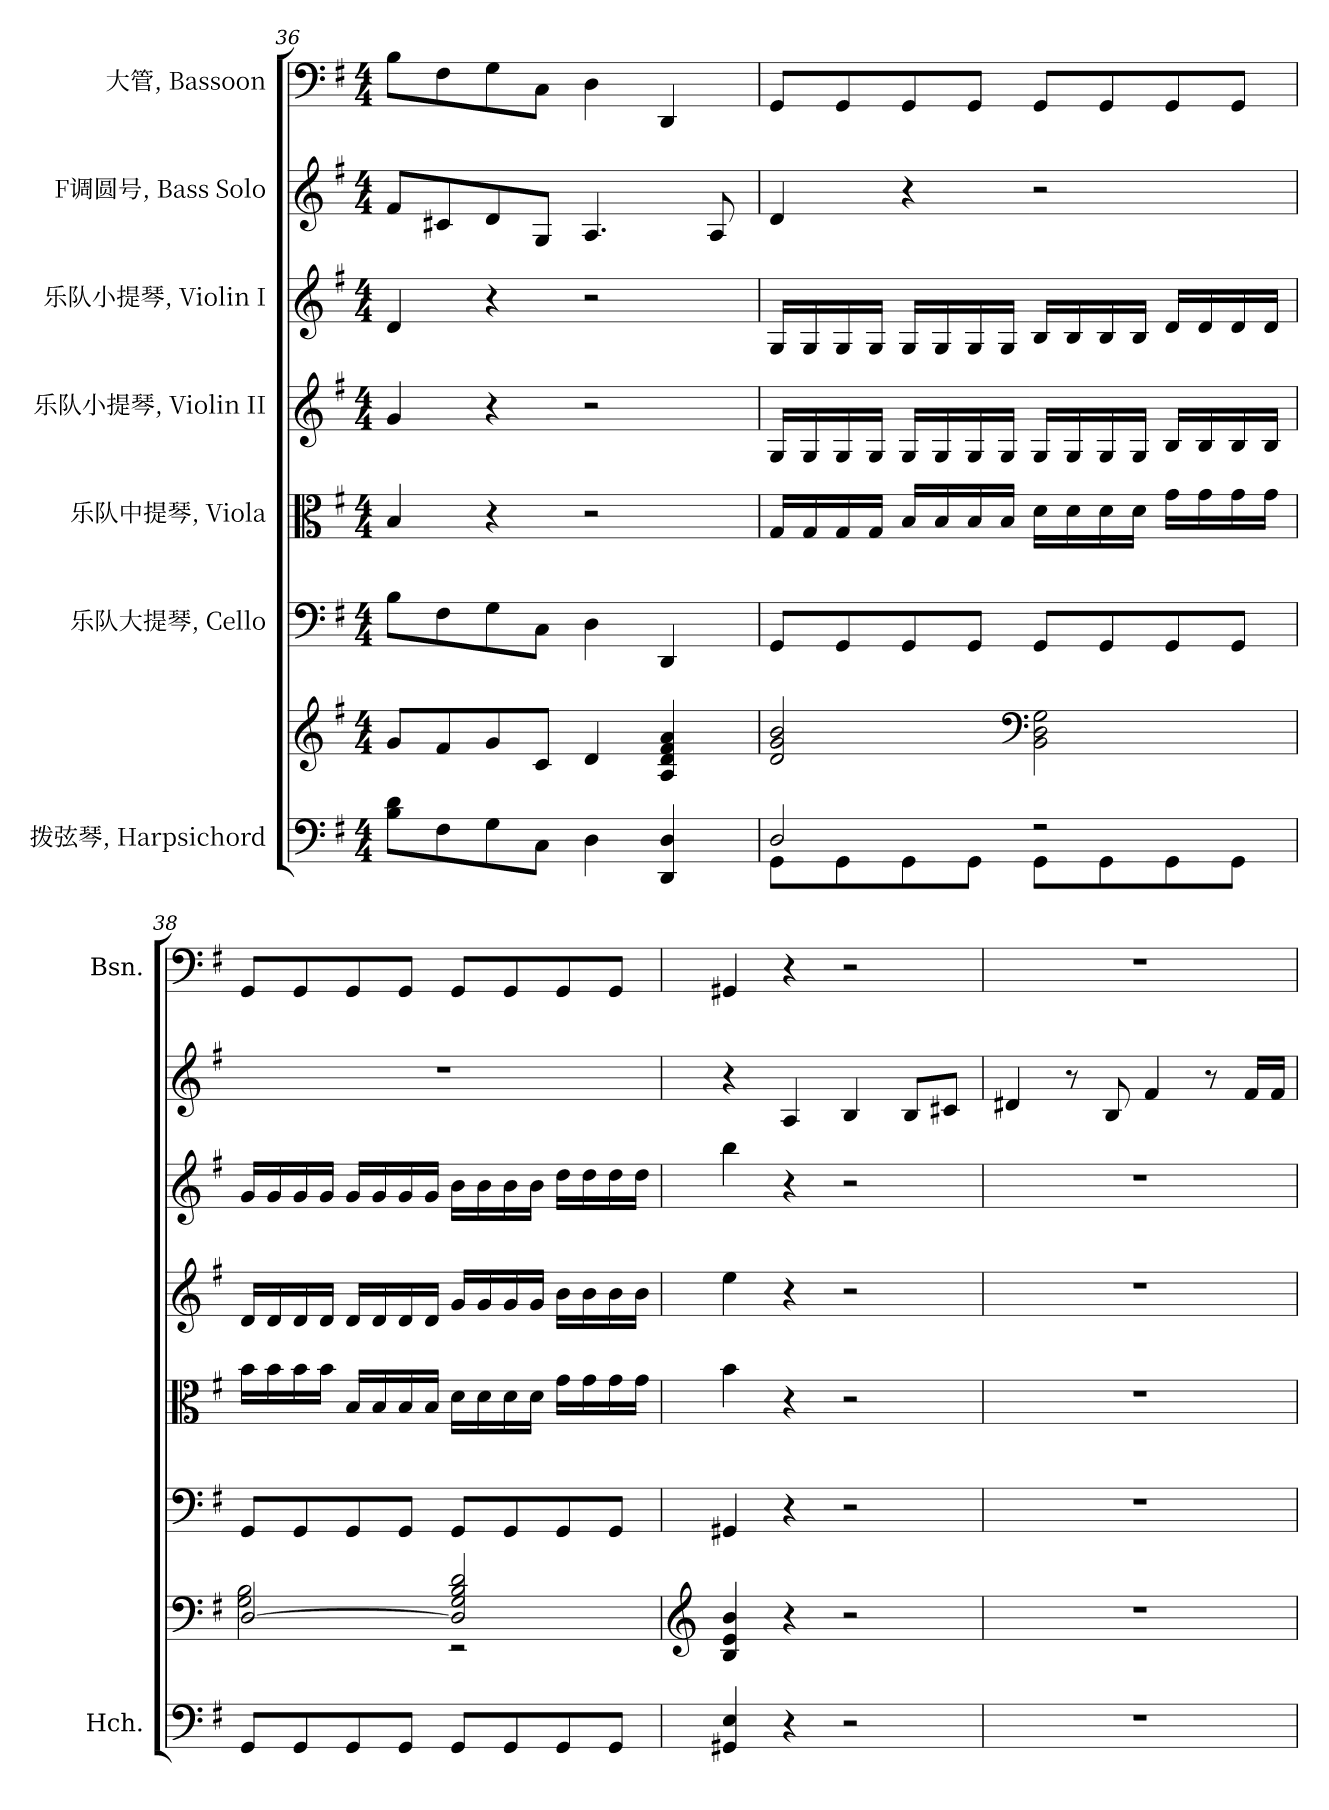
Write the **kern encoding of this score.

**kern	**kern	**kern	**kern	**kern	**kern	**kern	**kern
*part7	*part7	*part6	*part5	*part4	*part3	*part2	*part1
*staff8	*staff7	*staff6	*staff5	*staff4	*staff3	*staff2	*staff1
*I"拨弦琴, Harpsichord	*	*I"乐队大提琴, Cello	*I"乐队中提琴, Viola	*I"乐队小提琴, Violin II	*I"乐队小提琴, Violin I	*I"F调圆号, Bass Solo	*I"大管, Bassoon
*I'Hch.	*	*	*	*	*	*	*I'Bsn.
!!LO:PB:g=z
*clefF4	*clefG2	*clefF4	*clefC3	*clefG2	*clefG2	*clefG2	*clefF4
*	*	*	*	*	*	*ITrd4c7	*
*k[f#]	*k[f#]	*k[f#]	*k[f#]	*k[f#]	*k[f#]	*k[]	*k[f#]
*M4/4	*M4/4	*M4/4	*M4/4	*M4/4	*M4/4	*M4/4	*M4/4
=36	=36	=36	=36	=36	=36	=36	=36
8B\ 8d\L	8g/L	8B\L	4B/	4g/	4d/	8B/L	8B\L
8F#\	8f#/	8F#\	.	.	.	8F#X/	8F#\
8G\	8g/	8G\	4r	4r	4r	8G/	8G\
8C\J	8c/J	8C\J	.	.	.	8C/J	8C\J
4D\	4d/	4D\	2r	2r	2r	4.D/	4D\
4DD/ 4D/	4A/ 4d/ 4f#/ 4a/	4DD/	.	.	.	.	4DD/
.	.	.	.	.	.	8D/	.
=37	=37	=37	=37	=37	=37	=37	=37
*^	*	*	*	*	*	*	*
2D/	8GG\L	2d/ 2g/ 2b/	8GG/L	16G/LL	16G/LL	16G/LL	4G/	8GG/L
.	.	.	.	16G/	16G/	16G/	.	.
.	8GG\	.	8GG/	16G/	16G/	16G/	.	8GG/
.	.	.	.	16G/JJ	16G/JJ	16G/JJ	.	.
.	8GG\	.	8GG/	16B/LL	16G/LL	16G/LL	4r	8GG/
.	.	.	.	16B/	16G/	16G/	.	.
.	8GG\J	.	8GG/J	16B/	16G/	16G/	.	8GG/J
.	.	.	.	16B/JJ	16G/JJ	16G/JJ	.	.
*	*	*clefF4	*	*	*	*	*	*
2r	8GG\L	2BB\ 2D\ 2G\	8GG/L	16d\LL	16G/LL	16B/LL	2r	8GG/L
.	.	.	.	16d\	16G/	16B/	.	.
.	8GG\	.	8GG/	16d\	16G/	16B/	.	8GG/
.	.	.	.	16d\JJ	16G/JJ	16B/JJ	.	.
.	8GG\	.	8GG/	16g\LL	16B/LL	16d/LL	.	8GG/
.	.	.	.	16g\	16B/	16d/	.	.
.	8GG\J	.	8GG/J	16g\	16B/	16d/	.	8GG/J
.	.	.	.	16g\JJ	16B/JJ	16d/JJ	.	.
*v	*v	*	*	*	*	*	*	*
!!LO:PB:g=z
=38	=38	=38	=38	=38	=38	=38	=38
*	*^	*	*	*	*	*	*
8GG/L	[2D/	2G\ 2B\	8GG/L	16b\LL	16d/LL	16g/LL	1r	8GG/L
.	.	.	.	16b\	16d/	16g/	.	.
8GG/	.	.	8GG/	16b\	16d/	16g/	.	8GG/
.	.	.	.	16b\JJ	16d/JJ	16g/JJ	.	.
8GG/	.	.	8GG/	16B/LL	16d/LL	16g/LL	.	8GG/
.	.	.	.	16B/	16d/	16g/	.	.
8GG/J	.	.	8GG/J	16B/	16d/	16g/	.	8GG/J
.	.	.	.	16B/JJ	16d/JJ	16g/JJ	.	.
8GG/L	2D/] 2G/ 2B/ 2d/	2r	8GG/L	16d\LL	16g/LL	16b\LL	.	8GG/L
.	.	.	.	16d\	16g/	16b\	.	.
8GG/	.	.	8GG/	16d\	16g/	16b\	.	8GG/
.	.	.	.	16d\JJ	16g/JJ	16b\JJ	.	.
8GG/	.	.	8GG/	16g\LL	16b\LL	16dd\LL	.	8GG/
.	.	.	.	16g\	16b\	16dd\	.	.
8GG/J	.	.	8GG/J	16g\	16b\	16dd\	.	8GG/J
.	.	.	.	16g\JJ	16b\JJ	16dd\JJ	.	.
*	*v	*v	*	*	*	*	*	*
=39	=39	=39	=39	=39	=39	=39	=39
*	*clefG2	*	*	*	*	*	*
4GG#X/ 4E/	4B/ 4e/ 4b/	4GG#X/	4b\	4ee\	4bb\	4r	4GG#X/
4r	4r	4r	4r	4r	4r	4D/	4r
2r	2r	2r	2r	2r	2r	4E/	2r
.	.	.	.	.	.	8E/L	.
.	.	.	.	.	.	8F#X/J	.
=40	=40	=40	=40	=40	=40	=40	=40
1r	1r	1r	1r	1r	1r	4G#X/	1r
.	.	.	.	.	.	8r	.
.	.	.	.	.	.	8E/	.
.	.	.	.	.	.	4B/	.
.	.	.	.	.	.	8r	.
.	.	.	.	.	.	16B/LL	.
.	.	.	.	.	.	16B/JJ	.
=	=	=	=	=	=	=	=
*-	*-	*-	*-	*-	*-	*-	*-
